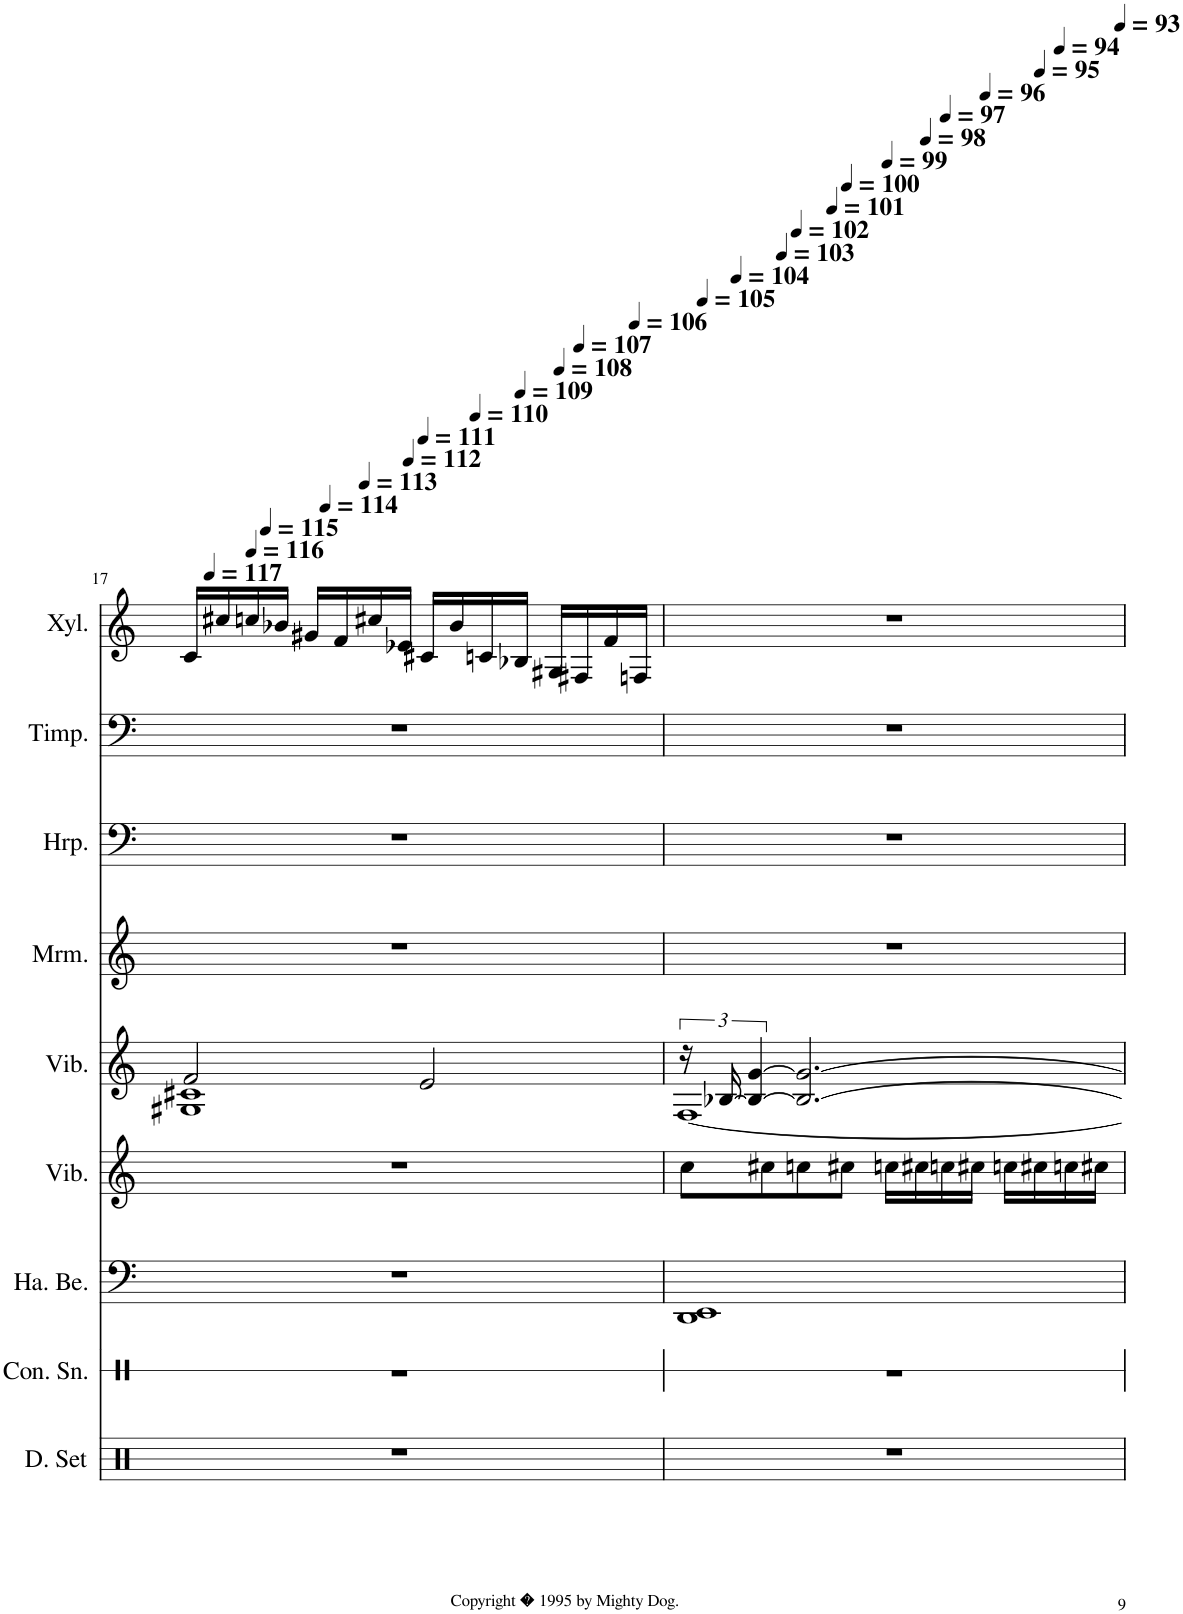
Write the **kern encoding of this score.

**kern	**kern	**kern	**kern	**kern	**kern	**kern	**kern	**kern
*part9	*part8	*part7	*part6	*part5	*part4	*part3	*part2	*part1
*staff9	*staff8	*staff7	*staff6	*staff5	*staff4	*staff3	*staff2	*staff1
*I"Drumset	*I"Concert Snare Drum	*I"Hand Bells	*I"Vibraphone	*I"Vibraphone	*I"Marimba (Grand Staff)	*I"Harp	*I"Timpani	*I"Xylophone
*I'D. Set	*I'Con. Sn.	*I'Ha. Be.	*I'Vib.	*I'Vib.	*I'Mrm.	*I'Hrp.	*I'Timp.	*I'Xyl.
!!LO:PB:g=z
*clefX	*clefX	*clefF4	*clefG2	*clefG2	*clefG2	*clefF4	*clefF4	*clefG2
*	*	*	*	*	*	*	*	*Trd-7c-12
*k[]	*k[]	*k[]	*k[]	*k[]	*k[]	*k[]	*k[]	*k[]
*M4/4	*M4/4	*M4/4	*M4/4	*M4/4	*M4/4	*M4/4	*M4/4	*M4/4
=17	=17	=17	=17	=17	=17	=17	=17	=17
*	*	*	*	*^	*	*	*	*^
*	*	*	*	*	*	*	*	*	*	*^
*	*	*	*	*	*	*	*	*	*	*	*^
*	*	*	*	*	*	*	*	*	*	*	*	*^
*	*	*	*	*	*	*	*	*	*	*	*	*	*^
*	*	*	*	*	*	*	*	*	*	*	*	*	*	*^
*	*	*	*	*	*	*	*	*	*	*	*	*	*	*	*^
*	*	*	*	*	*	*	*	*	*	*	*	*	*	*	*	*^
*	*	*	*	*	*	*	*	*	*	*	*	*	*	*	*	*	*^
1r	1r	1r	1r	2f/	1G#X 1c#X	1r	1r	1r	16c/LL	24ryy	8ryy	4ryy	3ryy	3ryy	3ryy	3ryy	3%2ryy	3%2ryy
*	*	*	*	*	*	*	*	*	*MM117	*	*	*	*	*	*	*	*	*
.	.	.	.	.	.	.	.	.	.	3%2ryy	.	.	.	.	.	.	.	.
.	.	.	.	.	.	.	.	.	16cc#X/	.	.	.	.	.	.	.	.	.
*	*	*	*	*	*	*	*	*	*MM116	*	*	*	*	*	*	*	*	*
.	.	.	.	.	.	.	.	.	16ccn/	.	32ryy	.	.	.	.	.	.	.
*	*	*	*	*	*	*	*	*	*MM115	*	*	*	*	*	*	*	*	*
.	.	.	.	.	.	.	.	.	.	.	2ryy	.	.	.	.	.	.	.
.	.	.	.	.	.	.	.	.	16b-X/JJ	.	.	.	.	.	.	.	.	.
.	.	.	.	.	.	.	.	.	16g#X/LL	.	.	32ryy	.	.	.	.	.	.
*	*	*	*	*	*	*	*	*	*MM114	*	*	*	*	*	*	*	*	*
.	.	.	.	.	.	.	.	.	.	.	.	2ryy	.	.	.	.	.	.
.	.	.	.	.	.	.	.	.	16f/	.	.	.	.	.	.	.	.	.
.	.	.	.	.	.	.	.	.	.	.	.	.	48.ryy	12ryy	12..ryy	6ryy	.	.
*	*	*	*	*	*	*	*	*	*MM113	*	*	*	*	*	*	*	*	*
.	.	.	.	.	.	.	.	.	.	.	.	.	3ryy	.	.	.	.	.
.	.	.	.	.	.	.	.	.	16cc#X/	.	.	.	.	.	.	.	.	.
.	.	.	.	.	.	.	.	.	.	.	.	.	.	48.ryy	.	.	.	.
.	.	.	.	.	.	.	.	.	16e-X/JJ	.	.	.	.	.	.	.	.	.
*	*	*	*	*	*	*	*	*	*MM112	*	*	*	*	*	*	*	*	*
.	.	.	.	.	.	.	.	.	.	.	.	.	.	3ryy	.	.	.	.
*	*	*	*	*	*	*	*	*	*MM111	*	*	*	*	*	*	*	*	*
.	.	.	.	.	.	.	.	.	.	.	.	.	.	.	3ryy	.	.	.
.	.	.	.	2e/	.	.	.	.	16c#X/LL	.	.	.	.	.	.	12ryy	.	.
.	.	.	.	.	.	.	.	.	16b-/	.	.	.	.	.	.	.	.	.
.	.	.	.	.	.	.	.	.	.	.	.	.	.	.	.	48ryy	.	.
*	*	*	*	*	*	*	*	*	*MM110	*	*	*	*	*	*	*	*	*
.	.	.	.	.	.	.	.	.	.	.	.	.	.	.	.	3ryy	.	.
.	.	.	.	.	.	.	.	.	16cn/	.	.	.	.	.	.	.	.	.
.	.	.	.	.	.	.	.	.	.	.	4ryy	.	.	.	.	.	.	.
.	.	.	.	.	.	.	.	.	.	.	.	.	.	.	.	.	12ryy	12ryy
*	*	*	*	*	*	*	*	*	*MM109	*	*	*	*	*	*	*	*	*
.	.	.	.	.	.	.	.	.	16B-X/JJ	.	.	.	.	.	.	.	.	.
.	.	.	.	.	.	.	.	.	.	.	.	.	6ryy	.	.	.	.	.
.	.	.	.	.	.	.	.	.	.	6..ryy	.	.	.	.	.	.	.	.
.	.	.	.	.	.	.	.	.	16G#X/LL	.	.	.	.	.	.	.	96ryy	24ryy
*	*	*	*	*	*	*	*	*	*MM108	*	*	*	*	*	*	*	*	*
.	.	.	.	.	.	.	.	.	.	.	.	.	.	.	.	.	6ryy	.
.	.	.	.	.	.	.	.	.	.	.	.	8..ryy	.	6ryy	.	.	.	.
.	.	.	.	.	.	.	.	.	.	.	.	.	.	.	.	.	.	96ryy
*	*	*	*	*	*	*	*	*	*MM107	*	*	*	*	*	*	*	*	*
.	.	.	.	.	.	.	.	.	.	.	.	.	.	.	.	.	.	6ryy
.	.	.	.	.	.	.	.	.	16F#X/	.	.	.	.	.	6ryy	.	.	.
.	.	.	.	.	.	.	.	.	.	.	.	.	12ryy	.	.	.	.	.
.	.	.	.	.	.	.	.	.	16f/	.	.	.	.	.	.	.	.	.
.	.	.	.	.	.	.	.	.	.	.	16.ryy	.	.	.	.	.	.	.
*	*	*	*	*	*	*	*	*	*MM106	*	*	*	*	*	*	*	*	*
.	.	.	.	.	.	.	.	.	.	.	.	.	.	.	.	.	24..ryy	.
.	.	.	.	.	.	.	.	.	16Fn/JJ	.	.	.	.	.	.	24.ryy	.	.
.	.	.	.	.	.	.	.	.	.	.	.	.	24ryy	24ryy	.	.	.	.
.	.	.	.	.	.	.	.	.	.	.	.	.	.	.	.	.	.	48.ryy
.	.	.	.	.	.	.	.	.	.	.	.	.	.	.	48ryy	.	.	.
.	.	.	.	.	.	.	.	.	.	.	.	.	96ryy	96ryy	.	.	.	.
=18	=18	=18	=18	=18	=18	=18	=18	=18	=18	=18	=18	=18	=18	=18	=18	=18	=18	=18
*	*	*	*	*	*	*	*	*	*	*	*	*	*	*	*^	*^	*^	*^
*	*	*	*	*	*	*	*	*	*	*	*	*	*	*	*	*	*	*	*	*	*	*
1r	1r	1DD 1EE	8cc\L	24r	[1F	1r	1r	1r	1r	96ryy	24ryy	6ryy	6ryy	3ryy	4.ryy	3ryy	3ryy	3ryy	3%2ryy	2ryy	3%2ryy	3%2ryy
*	*	*	*	*	*	*	*	*	*MM105	*	*	*	*	*	*	*	*	*	*	*	*	*
.	.	.	.	.	.	.	.	.	.	3%2ryy	.	.	.	.	.	.	.	.	.	.	.	.
.	.	.	.	[24B-X/	.	.	.	.	.	.	96ryy	.	.	.	.	.	.	.	.	.	.	.
*	*	*	*	*	*	*	*	*	*MM104	*	*	*	*	*	*	*	*	*	*	*	*	*
.	.	.	.	.	.	.	.	.	.	.	3%2ryy	.	.	.	.	.	.	.	.	.	.	.
.	.	.	.	6B-/_ [6g/	.	.	.	.	.	.	.	.	.	.	.	.	.	.	.	.	.	.
.	.	.	8cc#X\	.	.	.	.	.	.	.	.	.	.	.	.	.	.	.	.	.	.	.
*	*	*	*	*	*	*	*	*	*MM103	*	*	*	*	*	*	*	*	*	*	*	*	*
.	.	.	.	.	.	.	.	.	.	.	.	3%2ryy	24ryy	.	.	.	.	.	.	.	.	.
*	*	*	*	*	*	*	*	*	*MM102	*	*	*	*	*	*	*	*	*	*	*	*	*
.	.	.	.	.	.	.	.	.	.	.	.	.	3%2ryy	.	.	.	.	.	.	.	.	.
.	.	.	8ccn\	2.B-/_ 2.g/_	.	.	.	.	.	.	.	.	.	.	.	.	.	.	.	.	.	.
*	*	*	*	*	*	*	*	*	*MM101	*	*	*	*	*	*	*	*	*	*	*	*	*
.	.	.	.	.	.	.	.	.	.	.	.	.	.	3%2ryy	.	12...ryy	6ryy	6ryy	.	.	.	.
*	*	*	*	*	*	*	*	*	*MM100	*	*	*	*	*	*	*	*	*	*	*	*	*
.	.	.	8cc#X\J	.	.	.	.	.	.	.	.	.	.	.	2ryy	.	.	.	.	.	.	.
*	*	*	*	*	*	*	*	*	*MM99	*	*	*	*	*	*	*	*	*	*	*	*	*
.	.	.	.	.	.	.	.	.	.	.	.	.	.	.	.	3ryy	.	.	.	.	.	.
.	.	.	16ccn\LL	.	.	.	.	.	.	.	.	.	.	.	.	.	24..ryy	12ryy	.	4ryy	.	.
.	.	.	16cc#X\	.	.	.	.	.	.	.	.	.	.	.	.	.	.	.	.	.	.	.
*	*	*	*	*	*	*	*	*	*MM98	*	*	*	*	*	*	*	*	*	*	*	*	*
.	.	.	.	.	.	.	.	.	.	.	.	.	.	.	.	.	3ryy	.	.	.	.	.
.	.	.	.	.	.	.	.	.	.	.	.	.	.	.	.	.	.	48.ryy	.	.	.	.
*	*	*	*	*	*	*	*	*	*MM97	*	*	*	*	*	*	*	*	*	*	*	*	*
.	.	.	.	.	.	.	.	.	.	.	.	.	.	.	.	.	.	3ryy	.	.	.	.
.	.	.	16ccn\	.	.	.	.	.	.	.	.	.	.	.	.	.	.	.	.	.	.	.
.	.	.	.	.	.	.	.	.	.	.	.	.	.	.	.	.	.	.	48.ryy	.	6ryy	6...ryy
.	.	.	.	.	.	.	.	.	.	6ryy	.	.	.	.	.	.	.	.	.	.	.	.
.	.	.	16cc#X\JJ	.	.	.	.	.	.	.	.	.	.	.	.	.	.	.	.	.	.	.
*	*	*	*	*	*	*	*	*	*MM96	*	*	*	*	*	*	*	*	*	*	*	*	*
.	.	.	.	.	.	.	.	.	.	.	.	.	.	.	.	.	.	.	6ryy	.	.	.
.	.	.	.	.	.	.	.	.	.	.	6ryy	.	.	.	.	.	.	.	.	.	.	.
.	.	.	16ccn\LL	.	.	.	.	.	.	.	.	.	.	.	.	.	.	.	.	16ryy	.	.
*	*	*	*	*	*	*	*	*	*MM95	*	*	*	*	*	*	*	*	*	*	*	*	*
.	.	.	16cc#X\	.	.	.	.	.	.	.	.	.	.	.	.	.	.	.	.	8.ryy	.	.
.	.	.	.	.	.	.	.	.	.	.	.	.	.	.	.	6ryy	.	.	.	.	.	.
.	.	.	.	.	.	.	.	.	.	.	.	6ryy	.	.	.	.	.	.	.	.	48ryy	.
.	.	.	.	.	.	.	.	.	.	12...ryy	.	.	.	.	.	.	.	.	.	.	.	.
*	*	*	*	*	*	*	*	*	*MM94	*	*	*	*	*	*	*	*	*	*	*	*	*
.	.	.	.	.	.	.	.	.	.	.	.	.	.	.	.	.	.	.	.	.	12..ryy	.
.	.	.	.	.	.	.	.	.	.	.	.	.	.	.	.	.	.	.	12ryy	.	.	.
.	.	.	16ccn\	.	.	.	.	.	.	.	.	.	12.ryy	.	8ryy	.	.	.	.	.	.	.
.	.	.	.	.	.	.	.	.	.	.	12ryy	.	.	.	.	.	.	.	.	.	.	.
.	.	.	.	.	.	.	.	.	.	.	.	.	.	.	.	.	12ryy	.	.	.	.	.
.	.	.	16cc#X\JJ	.	.	.	.	.	.	.	.	.	.	.	.	.	.	.	.	.	.	.
.	.	.	.	.	.	.	.	.	.	.	.	.	.	.	.	.	.	24ryy	24ryy	.	.	.
.	.	.	.	.	.	.	.	.	.	.	48.ryy	.	.	.	.	.	.	.	.	.	.	.
*	*	*	*	*	*	*	*	*	*MM93	*	*	*	*	*	*	*	*	*	*	*	*	*
.	.	.	.	.	.	.	.	.	.	.	.	.	.	.	.	.	.	.	.	.	.	48ryy
.	.	.	.	.	.	.	.	.	.	.	.	.	.	.	.	96ryy	96ryy	96ryy	96ryy	.	.	.
*	*	*	*	*v	*v	*	*	*	*v	*v	*v	*v	*v	*v	*v	*v	*v	*v	*v	*v	*v	*v
=	=	=	=	=	=	=	=	=
*-	*-	*-	*-	*-	*-	*-	*-	*-
